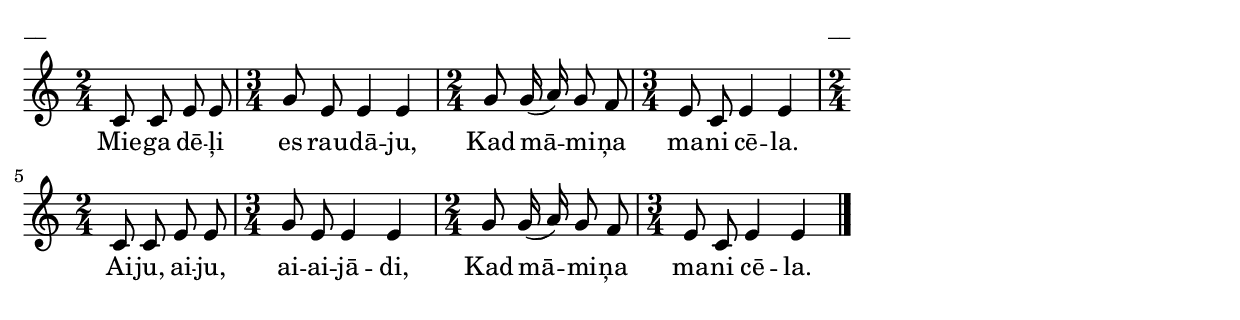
\version "2.13.16"
%\header {
%    title = "Miega dēļi es raudāju"
%}
\paper {
line-width = 14\cm
left-margin = 0.4\cm
between-system-padding = 0.1\cm
between-system-space = 0.1\cm
}
\layout {
indent = #0
ragged-last = ##f
}

voiceA = \relative c' {
\clef "treble"
\key c \major
\time 2/4
c8 c e e | 
\time 3/4
g8 e e4 e | 
\time 2/4
g8 g16( a) g8 f | 
\time 3/4
e8 c e4 e | 
\time 2/4
c8 c e e |
\time 3/4
g8 e e4 e | 
\time 2/4
g8 g16( a) g8 f |
\time 3/4
e8 c e4 e 
\bar "|."
} 

lyricA = \lyricmode {
Mie -- ga dē -- ļi es rau -- dā -- ju, 
Kad mā -- mi -- ņa ma -- ni cē -- la. 
Ai -- ju, ai -- ju, ai -- ai -- jā -- di, 
Kad mā -- mi -- ņa ma -- ni cē -- la. 
} 

fullScore = <<
\new Staff {
<<
\new Voice = "voiceA" { \oneVoice \autoBeamOff \voiceA }
\lyricsto "voiceA" \new Lyrics \lyricA
>>
}
>>

\score {
\fullScore
\header { piece = "__" opus = "__" }
}
\markup { \with-color #(x11-color 'white) \sans \smaller "__" }
\score {
\unfoldRepeats
\fullScore
\midi {
\context { \Staff \remove "Staff_performer" }
\context { \Voice \consists "Staff_performer" }
}
}


